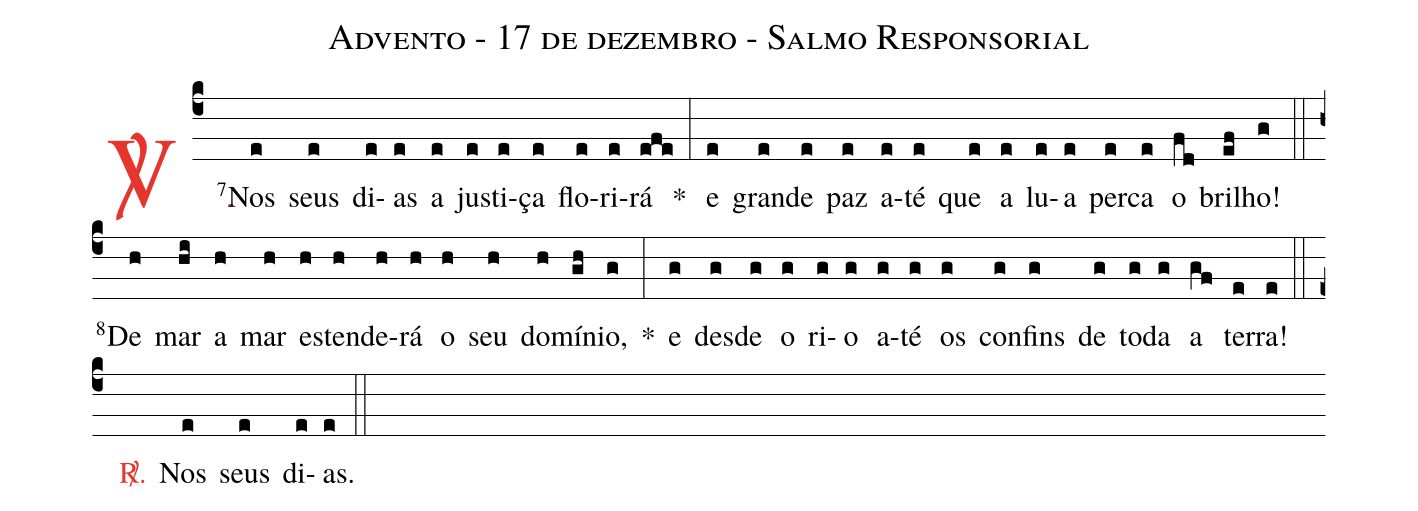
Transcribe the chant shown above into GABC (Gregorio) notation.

name: Advento - 17 de dezembro - Salmo Responsorial;
%%
(c4)

<c><sp>V/</sp>.</c>() <v>\VSup{7}</v>Nos(e) seus(e) di(e)as(e) a(e) jus(e)ti(e)ça(e) flo(e)ri(e)rá(efe) *(:)
e(e) gran(e)de(e) paz(e) a(e)té(e) que(e) a(e) lu(e)a(e) per(e)ca(e) o(fd) bri(ef)lho!(g)

(::)

<v>\VSup{8}</v>De(h) mar(hi) a(h) mar(h) es(h)ten(h)de(h)rá(h) o(h) seu(h) do(h)mí(gh)nio,(g) *(:)
e(g) des(g)de(g) o(g) ri(g)o(g) a(g)té(g) os(g) con(g)fins(g) de(g) to(g)da(g) a(gf) ter(e)ra!(e)

(::)

<c><sp>R/</sp>.</c>() Nos(e) seus(e) di(e)as.(e)

(::)
